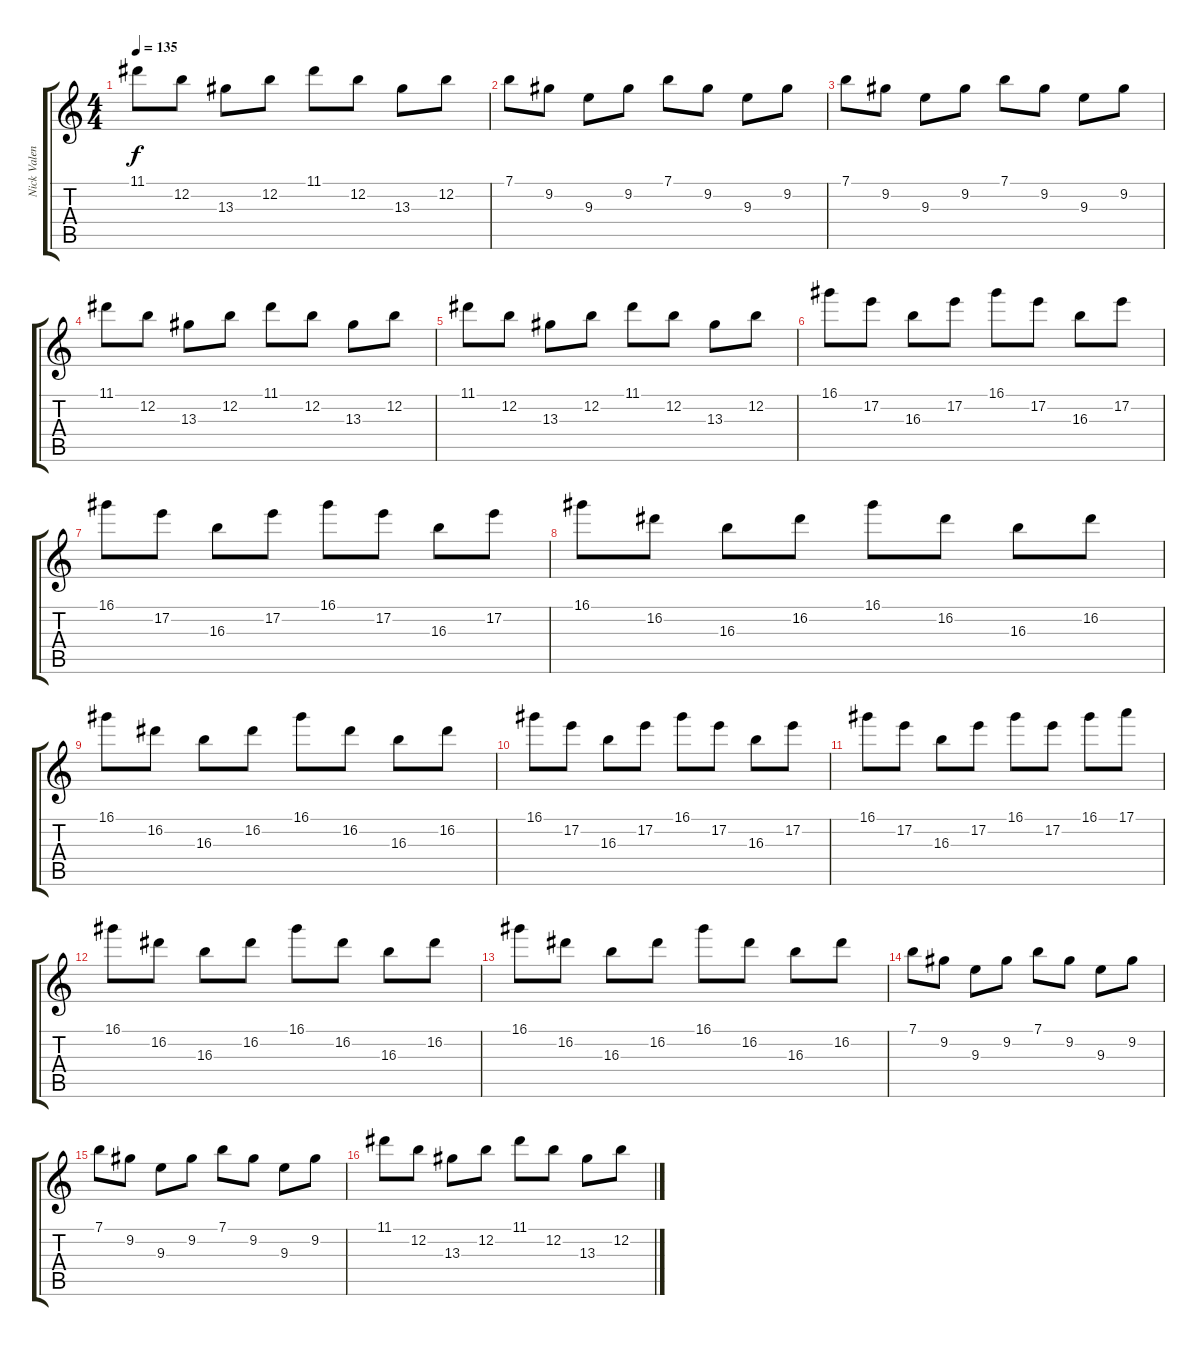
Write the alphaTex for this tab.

\track ("Nick Valensi" "Nick Valen") {instrument overdrivenguitar}
\staff {score tabs}
\tuning (E4 B3 G3 D3 A2 E2) {hide}
\ts (4 4)
\tempo 135
\clef g2
\ks c
11.1.8{dy f} 12.2.8 13.3.8 12.2.8 11.1.8 12.2.8 13.3.8 12.2.8 |
7.1.8 9.2.8 9.3.8 9.2.8 7.1.8 9.2.8 9.3.8 9.2.8 |
7.1.8 9.2.8 9.3.8 9.2.8 7.1.8 9.2.8 9.3.8 9.2.8 |
11.1.8 12.2.8 13.3.8 12.2.8 11.1.8 12.2.8 13.3.8 12.2.8 |
11.1.8 12.2.8 13.3.8 12.2.8 11.1.8 12.2.8 13.3.8 12.2.8 |
16.1.8 17.2.8 16.3.8 17.2.8 16.1.8 17.2.8 16.3.8 17.2.8 |
16.1.8 17.2.8 16.3.8 17.2.8 16.1.8 17.2.8 16.3.8 17.2.8 |
16.1.8 16.2.8 16.3.8 16.2.8 16.1.8 16.2.8 16.3.8 16.2.8 |
16.1.8 16.2.8 16.3.8 16.2.8 16.1.8 16.2.8 16.3.8 16.2.8 |
16.1.8 17.2.8 16.3.8 17.2.8 16.1.8 17.2.8 16.3.8 17.2.8 |
16.1.8 17.2.8 16.3.8 17.2.8 16.1.8 17.2.8 16.1.8 17.1.8 |
16.1.8 16.2.8 16.3.8 16.2.8 16.1.8 16.2.8 16.3.8 16.2.8 |
16.1.8 16.2.8 16.3.8 16.2.8 16.1.8 16.2.8 16.3.8 16.2.8 |
7.1.8 9.2.8 9.3.8 9.2.8 7.1.8 9.2.8 9.3.8 9.2.8 |
7.1.8 9.2.8 9.3.8 9.2.8 7.1.8 9.2.8 9.3.8 9.2.8 |
11.1.8 12.2.8 13.3.8 12.2.8 11.1.8 12.2.8 13.3.8 12.2.8
